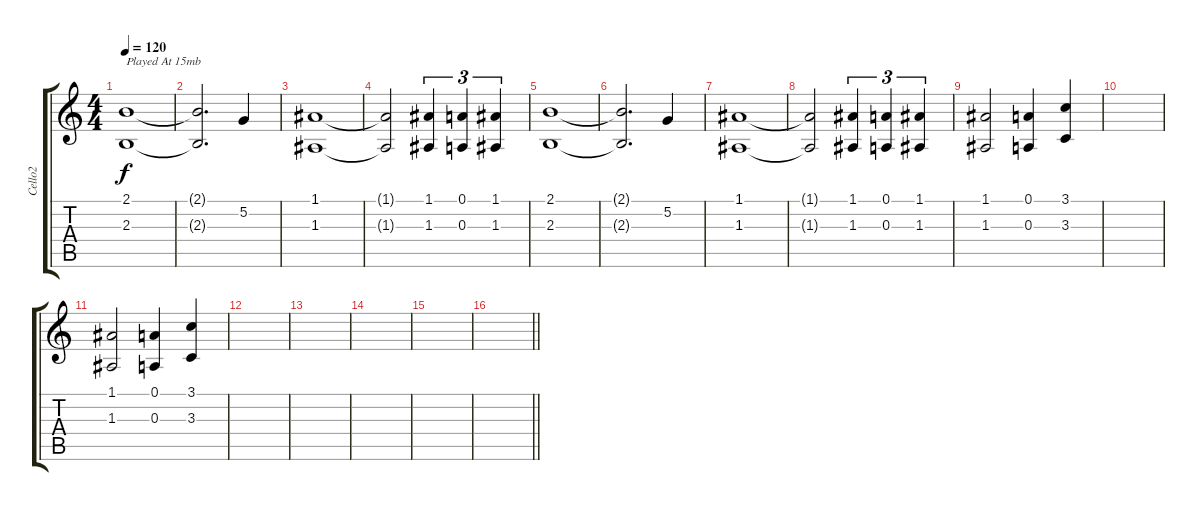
\track ("Cello2" "Cello2") {instrument viola}
\staff {score tabs}
\tuning (A4 D4 A3 D3 G2 C2) {hide}
\ts (4 4)
\tempo 120
\clef g2
\ks c
(2.1 2.3).1{txt "Played At 15mb" dy f} |
(2.1{t} 2.3{t}).2{d} 5.2.4 |
(1.1 1.3).1 |
(1.1{t} 1.3{t}).2 (1.1 1.3).4{tu (3 2)} (0.1 0.3).4{tu (3 2)} (1.1 1.3).4{tu (3 2)} |
(2.1 2.3).1 |
(2.1{t} 2.3{t}).2{d} 5.2.4 |
(1.1 1.3).1 |
(1.1{t} 1.3{t}).2 (1.1 1.3).4{tu (3 2)} (0.1 0.3).4{tu (3 2)} (1.1 1.3).4{tu (3 2)} |
(1.1 1.3).2 (0.1 0.3).4 (3.1 3.3).4 |
|
(1.1 1.3).2 (0.1 0.3).4 (3.1 3.3).4 |
|
|
|
|
\barLineRight lightlight
